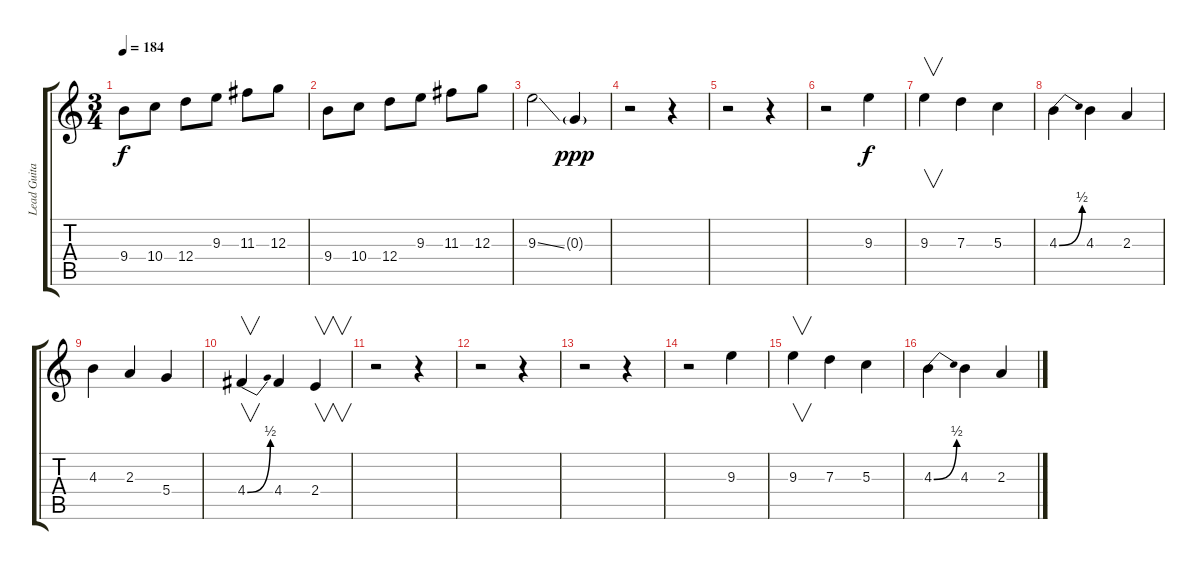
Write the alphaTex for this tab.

\track ("Lead Guitar I" "Lead Guita") {instrument distortionguitar}
\staff {score tabs}
\tuning (E4 B3 G3 D3 A2 E2) {hide}
\ts (3 4)
\tempo 184
\clef g2
\ks c
9.4.8{dy f} 10.4.8 12.4.8 9.3.8 11.3.8 12.3.8 |
9.4.8 10.4.8 12.4.8 9.3.8 11.3.8 12.3.8 |
9.3{ss}.2 0.3{g}.4{dy ppp} |
r.2 r.4 |
r.2 r.4 |
r.2 9.3.4{dy f} |
9.3.4{v} 7.3.4 5.3.4 |
4.3{be (bend 0 0 60 2)}.4 4.3.4 2.3.4 |
4.3.4 2.3.4 5.4.4 |
4.4{be (bend 0 0 60 2)}.4{v} 4.4.4 2.4.4{v} |
r.2 r.4 |
r.2 r.4 |
r.2 r.4 |
r.2 9.3.4 |
9.3.4{v} 7.3.4 5.3.4 |
4.3{be (bend 0 0 60 2)}.4 4.3.4 2.3.4
